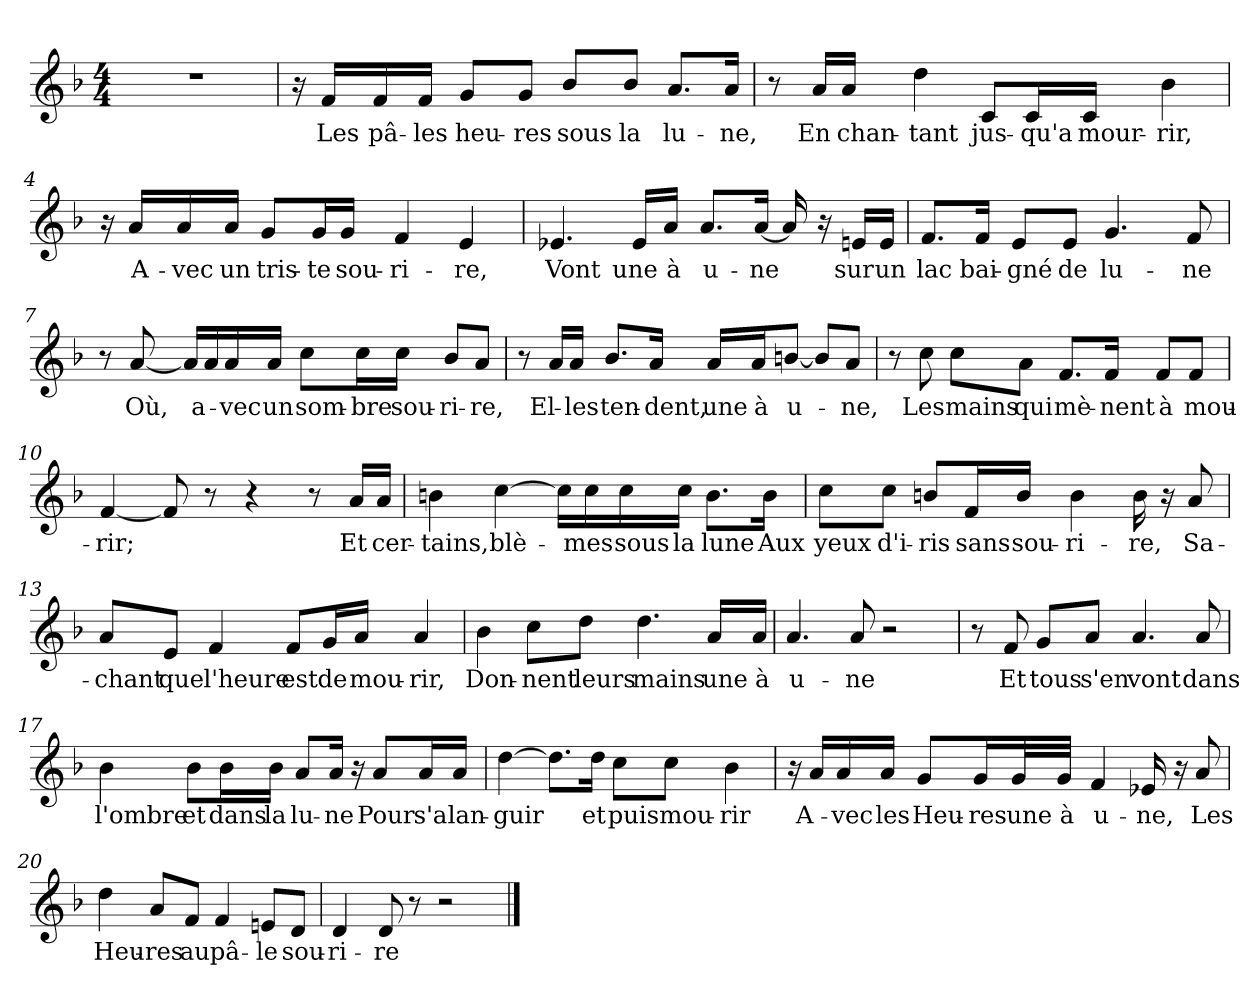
**kern	**text
*part1	*part1
*staff1	*staff1
*clefG2	*
*k[b-]	*
*M4/4	*
=1	=1
1r	.
=2	=2
16r	.
!	!LO:LY:b
16f/LL	Les
!	!LO:LY:b
16f/	pâ-
!	!LO:LY:b
16f/JJ	-les
!	!LO:LY:b
8g/L	heu-
!	!LO:LY:b
8g/J	-res
!	!LO:LY:b
8b-/L	sous
!	!LO:LY:b
8b-/J	la
!	!LO:LY:b
8.a/L	lu-
!	!LO:LY:b
16a/Jk	-ne,
=3	=3
8r	.
!	!LO:LY:b
16a/LL	En
!	!LO:LY:b
16a/JJ	chan-
!	!LO:LY:b
4dd\	-tant
!	!LO:LY:b
8c/L	jus-
!	!LO:LY:b
16c/L	-qu'a
!	!LO:LY:b
16c/JJ	mour-
!	!LO:LY:b
4b-\	-rir,
=4	=4
16r	.
!	!LO:LY:b
16a/LL	A-
!	!LO:LY:b
16a/	-vec
!	!LO:LY:b
16a/JJ	un
!	!LO:LY:b
8g/L	tris-
!	!LO:LY:b
16g/L	-te
!	!LO:LY:b
16g/JJ	sou-
!	!LO:LY:b
4f/	-ri-
!	!LO:LY:b
4e/	-re,
!!LO:LB:g=z
=5	=5
!	!LO:LY:b
4.e-X/	Vont
!	!LO:LY:b
16e-/LL	une
!	!LO:LY:b
16a/JJ	à
!	!LO:LY:b
8.a/L	u-
!	!LO:LY:b
[16a/Jk	-ne
16a/]	.
16r	.
!	!LO:LY:b
16en/LL	sur
!	!LO:LY:b
16e/JJ	un
=6	=6
!	!LO:LY:b
8.f/L	lac
!	!LO:LY:b
16f/Jk	bai-
!	!LO:LY:b
8e/L	-gné
!	!LO:LY:b
8e/J	de
!	!LO:LY:b
4.g/	lu-
!	!LO:LY:b
8f/	-ne
=7	=7
8r	.
!	!LO:LY:b
[8a/	Où,
16a/LL]	.
!	!LO:LY:b
16a/	a-
!	!LO:LY:b
16a/	-vec
!	!LO:LY:b
16a/JJ	un
!	!LO:LY:b
8cc\L	som-
!	!LO:LY:b
16cc\L	-bre
!	!LO:LY:b
16cc\JJ	sou-
!	!LO:LY:b
8b-/L	-ri-
!	!LO:LY:b
8a/J	-re,
=8	=8
8r	.
!	!LO:LY:b
16a/LL	El-
!	!LO:LY:b
16a/JJ	-les
!	!LO:LY:b
8.b-/L	ten-
!	!LO:LY:b
16a/Jk	-dent,
!	!LO:LY:b
16a/LL	une
!	!LO:LY:b
16a/J	à
!	!LO:LY:b
[8bn/J	u-
8b/L]	.
!	!LO:LY:b
8a/J	-ne,
!!LO:LB:g=z
=9	=9
8r	.
!	!LO:LY:b
8cc\	Les
!	!LO:LY:b
8cc\L	mains
!	!LO:LY:b
8a\J	qui
!	!LO:LY:b
8.f/L	mè-
!	!LO:LY:b
16f/Jk	-nent
!	!LO:LY:b
8f/L	à
!	!LO:LY:b
8f/J	mou-
=10	=10
!	!LO:LY:b
[4f/	-rir;
8f/]	.
8r	.
4r	.
8r	.
!	!LO:LY:b
16a/LL	Et
!	!LO:LY:b
16a/JJ	cer-
=11	=11
!	!LO:LY:b
4bn\	-tains,
!	!LO:LY:b
[4cc\	blè-
16cc\LL]	.
!	!LO:LY:b
16cc\	-mes
!	!LO:LY:b
16cc\	sous
!	!LO:LY:b
16cc\JJ	la
!	!LO:LY:b
8.b\L	lune
!	!LO:LY:b
16b\Jk	Aux
=12	=12
!	!LO:LY:b
8cc\L	yeux
!	!LO:LY:b
8cc\J	d'i-
!	!LO:LY:b
8bn/L	-ris
!	!LO:LY:b
16f/L	sans
!	!LO:LY:b
16b/JJ	sou-
!	!LO:LY:b
4b\	-ri-
!	!LO:LY:b
16b\	-re,
16r	.
!	!LO:LY:b
8a/	Sa-
!!LO:LB:g=z
=13	=13
!	!LO:LY:b
8a/L	-chant
!	!LO:LY:b
8e/J	que
!	!LO:LY:b
4f/	l'heure
!	!LO:LY:b
8f/L	est
!	!LO:LY:b
16g/L	de
!	!LO:LY:b
16a/JJ	mou-
!	!LO:LY:b
4a/	-rir,
=14	=14
!	!LO:LY:b
4b-\	Don-
!	!LO:LY:b
8cc\L	-nent
!	!LO:LY:b
8dd\J	leurs
!	!LO:LY:b
4.dd\	mains
!	!LO:LY:b
16a/LL	une
!	!LO:LY:b
16a/JJ	à
=15	=15
!	!LO:LY:b
4.a/	u-
!	!LO:LY:b
8a/	-ne
2r	.
=16	=16
8r	.
!	!LO:LY:b
8f/	Et
!	!LO:LY:b
8g/L	tous
!	!LO:LY:b
8a/J	s'en
!	!LO:LY:b
4.a/	vont
!	!LO:LY:b
8a/	dans
!!LO:LB:g=z
=17	=17
!	!LO:LY:b
4b-\	l'ombre
!	!LO:LY:b
8b-\L	et
!	!LO:LY:b
16b-\L	dans
!	!LO:LY:b
16b-\JJ	la
!	!LO:LY:b
8a/L	lu-
!	!LO:LY:b
16a/Jk	-ne
16r	.
!	!LO:LY:b
8a/L	Pour
!	!LO:LY:b
16a/L	s'a
!	!LO:LY:b
16a/JJ	lan-
=18	=18
!	!LO:LY:b
[4dd\	-guir
8.dd\L]	.
!	!LO:LY:b
16dd\Jk	et
!	!LO:LY:b
8cc\L	puis
!	!LO:LY:b
8cc\J	mou-
!	!LO:LY:b
4b-\	-rir
=19	=19
16r	.
!	!LO:LY:b
16a/LL	A-
!	!LO:LY:b
16a/	-vec
!	!LO:LY:b
16a/JJ	les
!	!LO:LY:b
8g/L	Heu-
!	!LO:LY:b
16g/L	-res
!	!LO:LY:b
32g/L	une
!	!LO:LY:b
32g/JJJ	à
!	!LO:LY:b
4f/	u-
!	!LO:LY:b
16e-X/	-ne,
16r	.
!	!LO:LY:b
8a/	Les
=20	=20
!	!LO:LY:b
4dd\	Heu-
!	!LO:LY:b
8a/L	-res
!	!LO:LY:b
8f/J	au
!	!LO:LY:b
4f/	pâ-
!	!LO:LY:b
8en/L	-le
!	!LO:LY:b
8d/J	sou-
!!LO:LB:g=z
=21	=21
!	!LO:LY:b
4d/	-ri-
!	!LO:LY:b
8d/	-re
8r	.
2r	.
==	==
*-	*-
